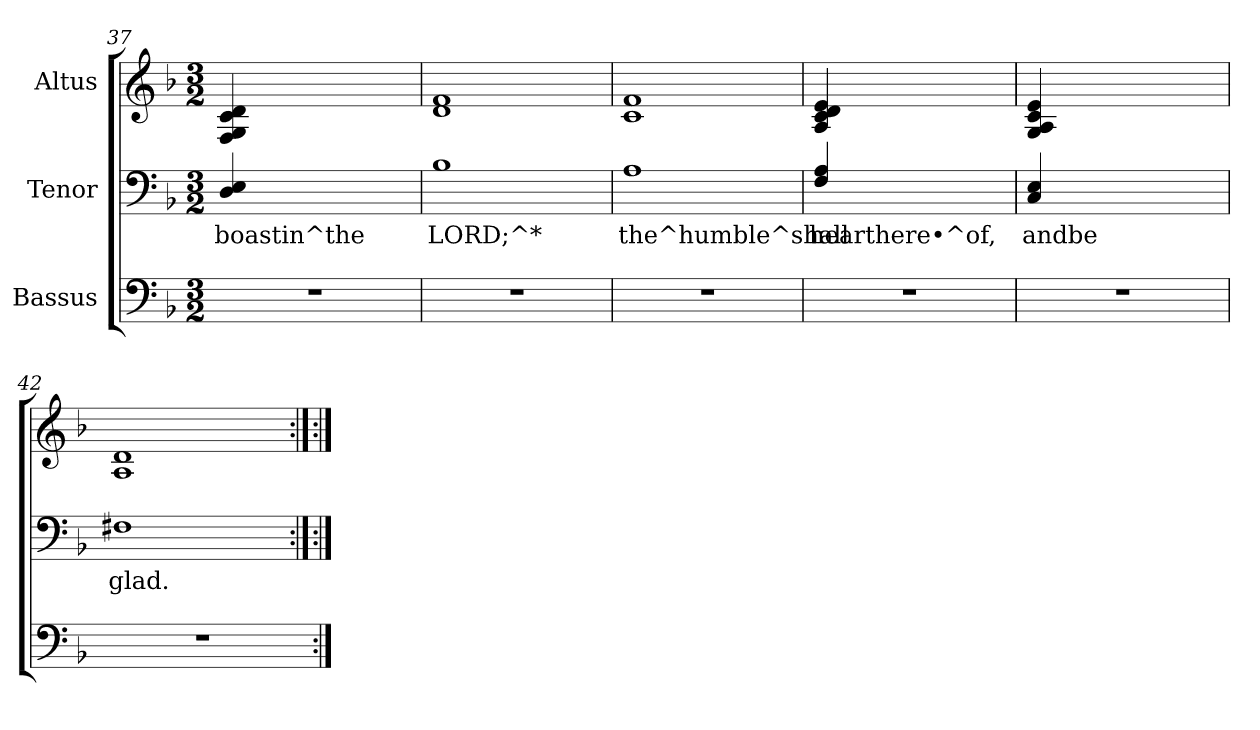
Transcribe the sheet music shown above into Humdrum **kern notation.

**kern	**kern	**text	**kern
*part3	*part2	*part2	*part1
*staff3	*staff2	*staff2	*staff1
*I"Bassus	*I"Tenor	*	*I"Altus
*clefF4	*clefF4	*	*clefG2
*k[b-]	*k[b-]	*	*k[b-]
*F:	*F:	*	*F:
*M3/2	*M3/2	*	*M3/2
=37	=37	=37	=37
!	!	!LO:LY:b:cj	!
1.r	4E/ 4D/	boastin^the	4d/ 4c/ 4G/ 4F/
.	1ryy	.	1ryy
.	4ryy	.	4ryy
=38	=38	=38	=38
!	!	!LO:LY:b:cj	!
1.r	1B-	LORD;^*	1f 1d
.	2ryy	.	2ryy
!!LO:LB:g=z
=39	=39	=39	=39
!	!	!LO:LY:b:cj	!
1.r	1A	the^humble^shall	1f 1c
.	2ryy	.	2ryy
=40	=40	=40	=40
!	!	!LO:LY:b:cj	!
1.r	4A/ 4F/	hearthere•^of,	4e/ 4d/ 4c/ 4A/
.	1ryy	.	1ryy
.	4ryy	.	4ryy
=41	=41	=41	=41
!	!	!LO:LY:b:cj	!
1.r	4C/ 4E/	andbe	4e/ 4c/ 4G/ 4A/
.	1ryy	.	1ryy
.	4ryy	.	4ryy
=42	=42	=42	=42
!	!	!LO:LY:b:cj	!
1.r	1F#X	glad.	1d 1A
.	2ryy	.	2ryy
=	=:|!	=:|!	=:|!
*-	*-	*-	*-
